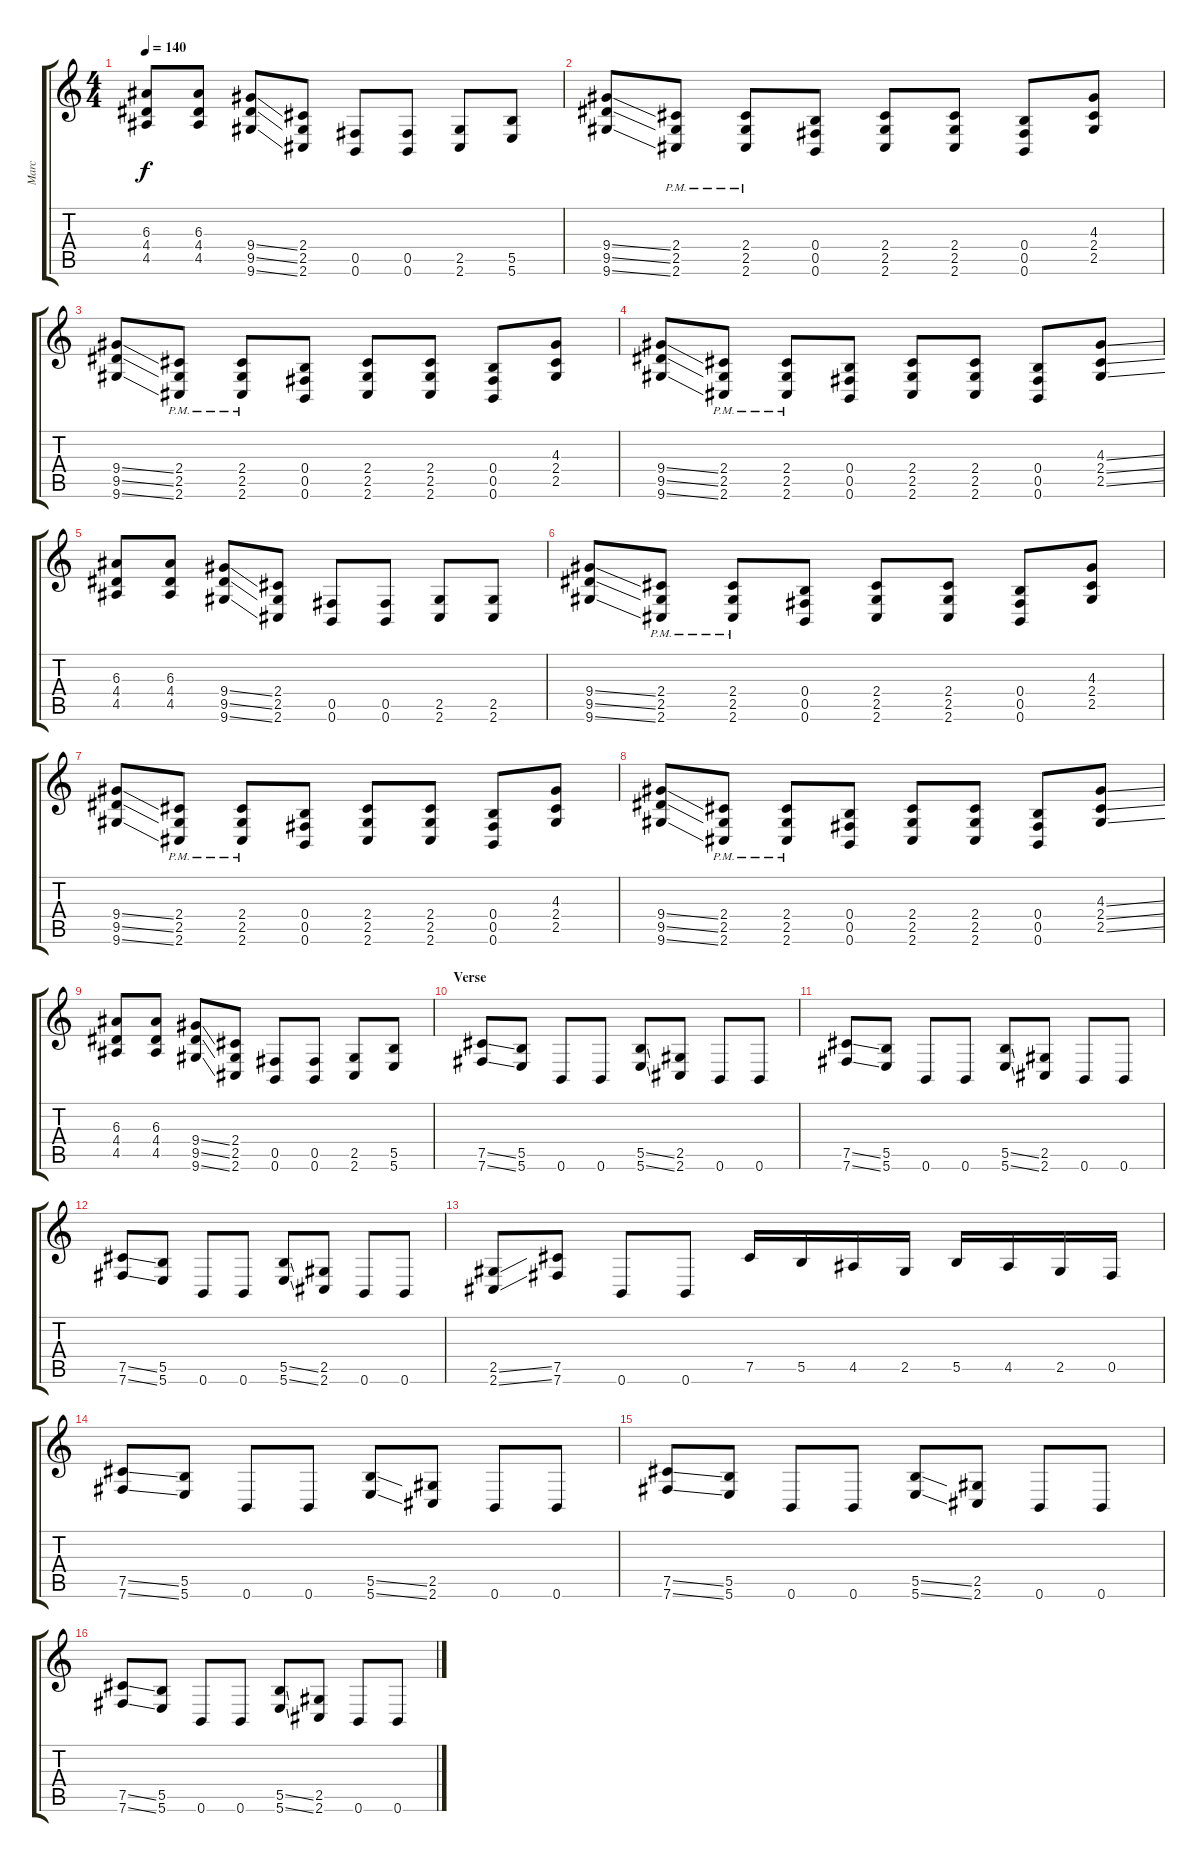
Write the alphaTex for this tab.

\track ("Marc" "Marc") {instrument distortionguitar}
\staff {score tabs}
\tuning (Db4 Ab3 E3 B2 Gb2 B1) {hide}
\ts (4 4)
\tempo 140
\clef g2
\ks c
(6.3 4.4 4.5).8{dy f} (6.3 4.4 4.5).8 (9.4{ss} 9.5{ss} 9.6{ss}).8 (2.4 2.5 2.6).8 (0.5 0.6).8 (0.5 0.6).8 (2.5 2.6).8 (5.5 5.6).8 |
(9.4{ss} 9.5{ss} 9.6{ss}).8 (2.4{pm} 2.5{pm} 2.6{pm}).8 (2.4{pm} 2.5{pm} 2.6{pm}).8 (0.4 0.5 0.6).8 (2.4 2.5 2.6).8 (2.4 2.5 2.6).8 (0.4 0.5 0.6).8 (4.3 2.4 2.5).8 |
(9.4{ss} 9.5{ss} 9.6{ss}).8 (2.4{pm} 2.5{pm} 2.6{pm}).8 (2.4{pm} 2.5{pm} 2.6{pm}).8 (0.4 0.5 0.6).8 (2.4 2.5 2.6).8 (2.4 2.5 2.6).8 (0.4 0.5 0.6).8 (4.3 2.4 2.5).8 |
(9.4{ss} 9.5{ss} 9.6{ss}).8 (2.4{pm} 2.5{pm} 2.6{pm}).8 (2.4{pm} 2.5{pm} 2.6{pm}).8 (0.4 0.5 0.6).8 (2.4 2.5 2.6).8 (2.4 2.5 2.6).8 (0.4 0.5 0.6).8 (4.3{ss} 2.4{ss} 2.5{ss}).8 |
(6.3 4.4 4.5).8 (6.3 4.4 4.5).8 (9.4{ss} 9.5{ss} 9.6{ss}).8 (2.4 2.5 2.6).8 (0.5 0.6).8 (0.5 0.6).8 (2.5 2.6).8 (2.5 2.6).8 |
(9.4{ss} 9.5{ss} 9.6{ss}).8 (2.4{pm} 2.5{pm} 2.6{pm}).8 (2.4{pm} 2.5{pm} 2.6{pm}).8 (0.4 0.5 0.6).8 (2.4 2.5 2.6).8 (2.4 2.5 2.6).8 (0.4 0.5 0.6).8 (4.3 2.4 2.5).8 |
(9.4{ss} 9.5{ss} 9.6{ss}).8 (2.4{pm} 2.5{pm} 2.6{pm}).8 (2.4{pm} 2.5{pm} 2.6{pm}).8 (0.4 0.5 0.6).8 (2.4 2.5 2.6).8 (2.4 2.5 2.6).8 (0.4 0.5 0.6).8 (4.3 2.4 2.5).8 |
(9.4{ss} 9.5{ss} 9.6{ss}).8 (2.4{pm} 2.5{pm} 2.6{pm}).8 (2.4{pm} 2.5{pm} 2.6{pm}).8 (0.4 0.5 0.6).8 (2.4 2.5 2.6).8 (2.4 2.5 2.6).8 (0.4 0.5 0.6).8 (4.3{ss} 2.4{ss} 2.5{ss}).8 |
(6.3 4.4 4.5).8 (6.3 4.4 4.5).8 (9.4{ss} 9.5{ss} 9.6{ss}).8 (2.4 2.5 2.6).8 (0.5 0.6).8 (0.5 0.6).8 (2.5 2.6).8 (5.5 5.6).8 |
\section ("" "Verse")
(7.5{ss} 7.6{ss}).8 (5.5 5.6).8 0.6.8 0.6.8 (5.5{ss} 5.6{ss}).8 (2.5 2.6).8 0.6.8 0.6.8 |
(7.5{ss} 7.6{ss}).8 (5.5 5.6).8 0.6.8 0.6.8 (5.5{ss} 5.6{ss}).8 (2.5 2.6).8 0.6.8 0.6.8 |
(7.5{ss} 7.6{ss}).8 (5.5 5.6).8 0.6.8 0.6.8 (5.5{ss} 5.6{ss}).8 (2.5 2.6).8 0.6.8 0.6.8 |
(2.5{ss} 2.6{ss}).8 (7.5 7.6).8 0.6.8 0.6.8 7.5.16 5.5.16 4.5.16 2.5.16 5.5.16 4.5.16 2.5.16 0.5.16 |
(7.5{ss} 7.6{ss}).8 (5.5 5.6).8 0.6.8 0.6.8 (5.5{ss} 5.6{ss}).8 (2.5 2.6).8 0.6.8 0.6.8 |
(7.5{ss} 7.6{ss}).8 (5.5 5.6).8 0.6.8 0.6.8 (5.5{ss} 5.6{ss}).8 (2.5 2.6).8 0.6.8 0.6.8 |
(7.5{ss} 7.6{ss}).8 (5.5 5.6).8 0.6.8 0.6.8 (5.5{ss} 5.6{ss}).8 (2.5 2.6).8 0.6.8 0.6.8
